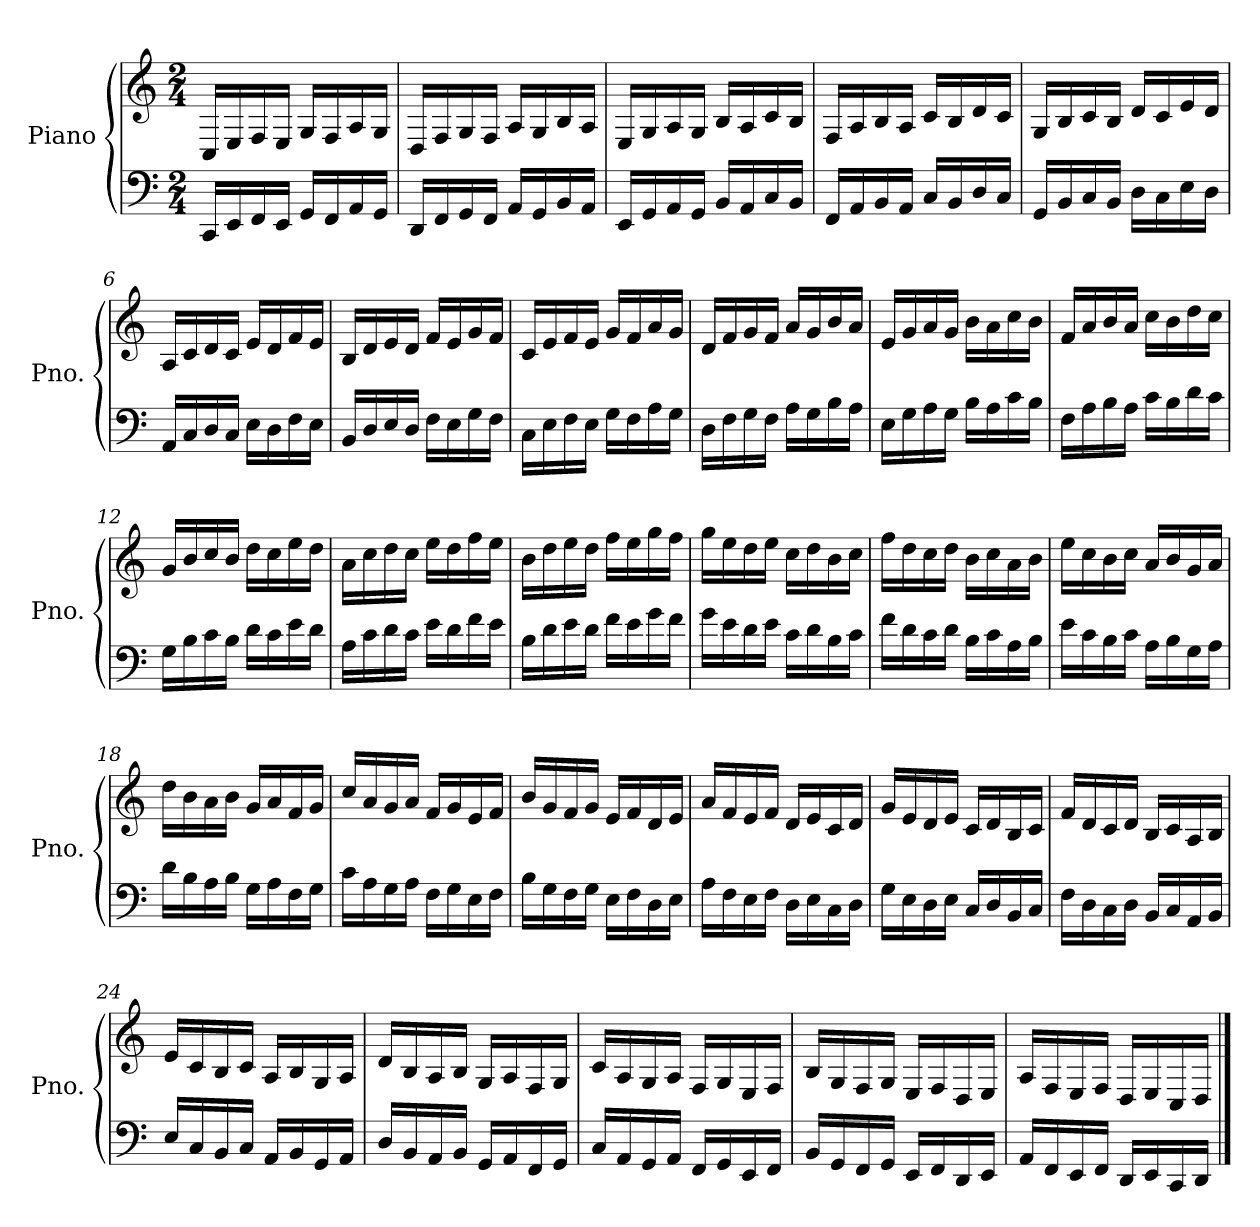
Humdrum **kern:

**kern	**kern
*part1	*part1
*staff2	*staff1
*I"Piano	*
*I'Pno.	*
*clefF4	*clefG2
*k[]	*k[]
*M2/4	*M2/4
*MM80	*MM80
=1	=1
16CC</LL	16C/LL
16EE</	16E/
16FF</	16F/
16EE</JJ	16E/JJ
16GG</LL	16G/LL
16FF</	16F/
16AA</	16A/
16GG</JJ	16G/JJ
=2	=2
16DD</LL	16D/LL
16FF</	16F/
16GG</	16G/
16FF</JJ	16F/JJ
16AA</LL	16A/LL
16GG</	16G/
16BB</	16B/
16AA</JJ	16A/JJ
=3	=3
16EE</LL	16E/LL
16GG</	16G/
16AA</	16A/
16GG</JJ	16G/JJ
16BB</LL	16B/LL
16AA</	16A/
16C</	16c/
16BB</JJ	16B/JJ
=4	=4
16FF</LL	16F/LL
16AA</	16A/
16BB</	16B/
16AA</JJ	16A/JJ
16C</LL	16c/LL
16BB</	16B/
16D</	16d/
16C</JJ	16c/JJ
!!LO:LB:g=z
=5	=5
16GG</LL	16G/LL
16BB</	16B/
16C</	16c/
16BB</JJ	16B/JJ
16D<\LL	16d/LL
16C<\	16c/
16E<\	16e/
16D<\JJ	16d/JJ
=6	=6
16AA</LL	16A/LL
16C</	16c/
16D</	16d/
16C</JJ	16c/JJ
16E<\LL	16e/LL
16D<\	16d/
16F<\	16f/
16E<\JJ	16e/JJ
=7	=7
16BB</LL	16B/LL
16D</	16d/
16E</	16e/
16D</JJ	16d/JJ
16F<\LL	16f/LL
16E<\	16e/
16G<\	16g/
16F<\JJ	16f/JJ
=8	=8
16C<\LL	16c/LL
16E<\	16e/
16F<\	16f/
16E<\JJ	16e/JJ
16G<\LL	16g/LL
16F<\	16f/
16A<\	16a/
16G<\JJ	16g/JJ
=9	=9
16D<\LL	16d/LL
16F<\	16f/
16G<\	16g/
16F<\JJ	16f/JJ
16A<\LL	16a/LL
16G<\	16g/
16B<\	16b/
16A<\JJ	16a/JJ
!!LO:LB:g=z
=10	=10
16E<\LL	16e/LL
16G<\	16g/
16A<\	16a/
16G<\JJ	16g/JJ
16B<\LL	16b\LL
16A<\	16a\
16c<\	16cc\
16B<\JJ	16b\JJ
=11	=11
16F<\LL	16f/LL
16A<\	16a/
16B<\	16b/
16A<\JJ	16a/JJ
16c<\LL	16cc\LL
16B<\	16b\
16d<\	16dd\
16c<\JJ	16cc\JJ
=12	=12
16G<\LL	16g/LL
16B<\	16b/
16c<\	16cc/
16B<\JJ	16b/JJ
16d<\LL	16dd\LL
16c<\	16cc\
16e<\	16ee\
16d<\JJ	16dd\JJ
=13	=13
16A<\LL	16a\LL
16c<\	16cc\
16d<\	16dd\
16c<\JJ	16cc\JJ
16e<\LL	16ee\LL
16d<\	16dd\
16f<\	16ff\
16e<\JJ	16ee\JJ
=14	=14
16B<\LL	16b\LL
16d<\	16dd\
16e<\	16ee\
16d<\JJ	16dd\JJ
16f<\LL	16ff\LL
16e<\	16ee\
16g<\	16gg\
16f<\JJ	16ff\JJ
!!LO:LB:g=z
=15	=15
16g<\LL	16gg\LL
16e<\	16ee\
16d<\	16dd\
16e<\JJ	16ee\JJ
16c<\LL	16cc\LL
16d<\	16dd\
16B<\	16b\
16c<\JJ	16cc\JJ
=16	=16
16f<\LL	16ff\LL
16d<\	16dd\
16c<\	16cc\
16d<\JJ	16dd\JJ
16B<\LL	16b\LL
16c<\	16cc\
16A<\	16a\
16B<\JJ	16b\JJ
=17	=17
16e<\LL	16ee\LL
16c<\	16cc\
16B<\	16b\
16c<\JJ	16cc\JJ
16A<\LL	16a/LL
16B<\	16b/
16G<\	16g/
16A<\JJ	16a/JJ
=18	=18
16d<\LL	16dd\LL
16B<\	16b\
16A<\	16a\
16B<\JJ	16b\JJ
16G<\LL	16g/LL
16A<\	16a/
16F<\	16f/
16G<\JJ	16g/JJ
=19	=19
16c<\LL	16cc/LL
16A<\	16a/
16G<\	16g/
16A<\JJ	16a/JJ
16F<\LL	16f/LL
16G<\	16g/
16E<\	16e/
16F<\JJ	16f/JJ
!!LO:LB:g=z
=20	=20
16B<\LL	16b/LL
16G<\	16g/
16F<\	16f/
16G<\JJ	16g/JJ
16E<\LL	16e/LL
16F<\	16f/
16D<\	16d/
16E<\JJ	16e/JJ
=21	=21
16A<\LL	16a/LL
16F<\	16f/
16E<\	16e/
16F<\JJ	16f/JJ
16D<\LL	16d/LL
16E<\	16e/
16C<\	16c/
16D<\JJ	16d/JJ
=22	=22
16G<\LL	16g/LL
16E<\	16e/
16D<\	16d/
16E<\JJ	16e/JJ
16C</LL	16c/LL
16D</	16d/
16BB</	16B/
16C</JJ	16c/JJ
=23	=23
16F<\LL	16f/LL
16D<\	16d/
16C<\	16c/
16D<\JJ	16d/JJ
16BB</LL	16B/LL
16C</	16c/
16AA</	16A/
16BB</JJ	16B/JJ
=24	=24
16E</LL	16e/LL
16C</	16c/
16BB</	16B/
16C</JJ	16c/JJ
16AA</LL	16A/LL
16BB</	16B/
16GG</	16G/
16AA</JJ	16A/JJ
!!LO:LB:g=z
=25	=25
16D</LL	16d/LL
16BB</	16B/
16AA</	16A/
16BB</JJ	16B/JJ
16GG</LL	16G/LL
16AA</	16A/
16FF</	16F/
16GG</JJ	16G/JJ
=26	=26
16C</LL	16c/LL
16AA</	16A/
16GG</	16G/
16AA</JJ	16A/JJ
16FF</LL	16F/LL
16GG</	16G/
16EE</	16E/
16FF</JJ	16F/JJ
=27	=27
16BB</LL	16B/LL
16GG</	16G/
16FF</	16F/
16GG</JJ	16G/JJ
16EE</LL	16E/LL
16FF</	16F/
16DD</	16D/
16EE</JJ	16E/JJ
=28	=28
16AA</LL	16A/LL
16FF</	16F/
16EE</	16E/
16FF</JJ	16F/JJ
16DD</LL	16D/LL
16EE</	16E/
16CC</	16C/
16DD</JJ	16D/JJ
==	==
*-	*-
